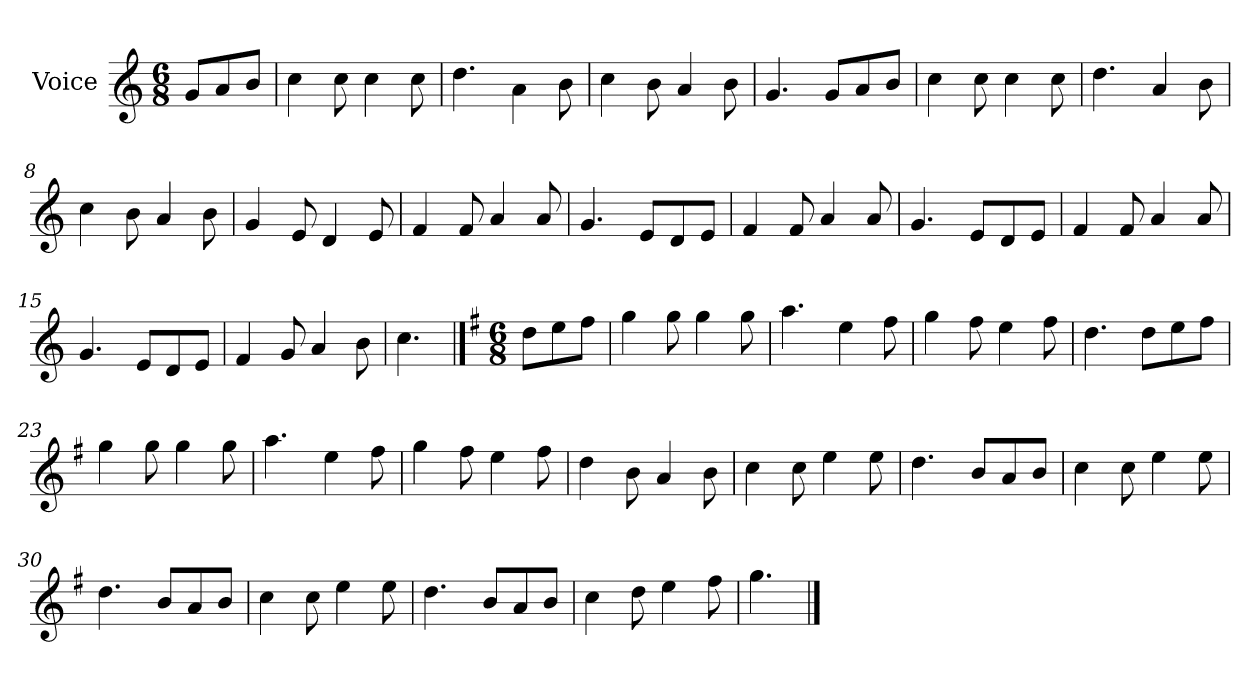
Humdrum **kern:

**kern
*part1
*staff1
*I"Voice
*I'V
*clefG2
*k[]
*M6/8
*MM120
=1
8g/L
8a/
8b/J
=2
4cc\
8cc\
4cc\
8cc\
=3
4.dd\
4a\
8b\
=4
4cc\
8b\
4a/
8b\
=5
4.g/
8g/L
8a/
8b/J
!!LO:LB:g=z
=6
4cc\
8cc\
4cc\
8cc\
=7
4.dd\
4a/
8b\
=8
4cc\
8b\
4a/
8b\
=9
4g/
8e/
4d/
8e/
!!LO:LB:g=z
=10
4f/
8f/
4a/
8a/
=11
4.g/
8e/L
8d/
8e/J
=12
4f/
8f/
4a/
8a/
=13
4.g/
8e/L
8d/
8e/J
!!LO:LB:g=z
=14
4f/
8f/
4a/
8a/
=15
4.g/
8e/L
8d/
8e/J
=16
4f/
8g/
4a/
8b\
=17
4.cc\
!!LO:LB:g=z
==18
*k[f#]
*M6/8
8dd\L
8ee\
8ff#\J
=19
4gg\
8gg\
4gg\
8gg\
=20
4.aa\
4ee\
8ff#\
=21
4gg\
8ff#\
4ee\
8ff#\
=22
4.dd\
8dd\L
8ee\
8ff#\J
!!LO:LB:g=z
=23
4gg\
8gg\
4gg\
8gg\
=24
4.aa\
4ee\
8ff#\
=25
4gg\
8ff#\
4ee\
8ff#\
=26
4dd\
8b\
4a/
8b\
!!LO:LB:g=z
=27
4cc\
8cc\
4ee\
8ee\
=28
4.dd\
8b/L
8a/
8b/J
=29
4cc\
8cc\
4ee\
8ee\
=30
4.dd\
8b/L
8a/
8b/J
!!LO:LB:g=z
=31
4cc\
8cc\
4ee\
8ee\
=32
4.dd\
8b/L
8a/
8b/J
=33
4cc\
8dd\
4ee\
8ff#\
=34
4.gg\
==
*-
